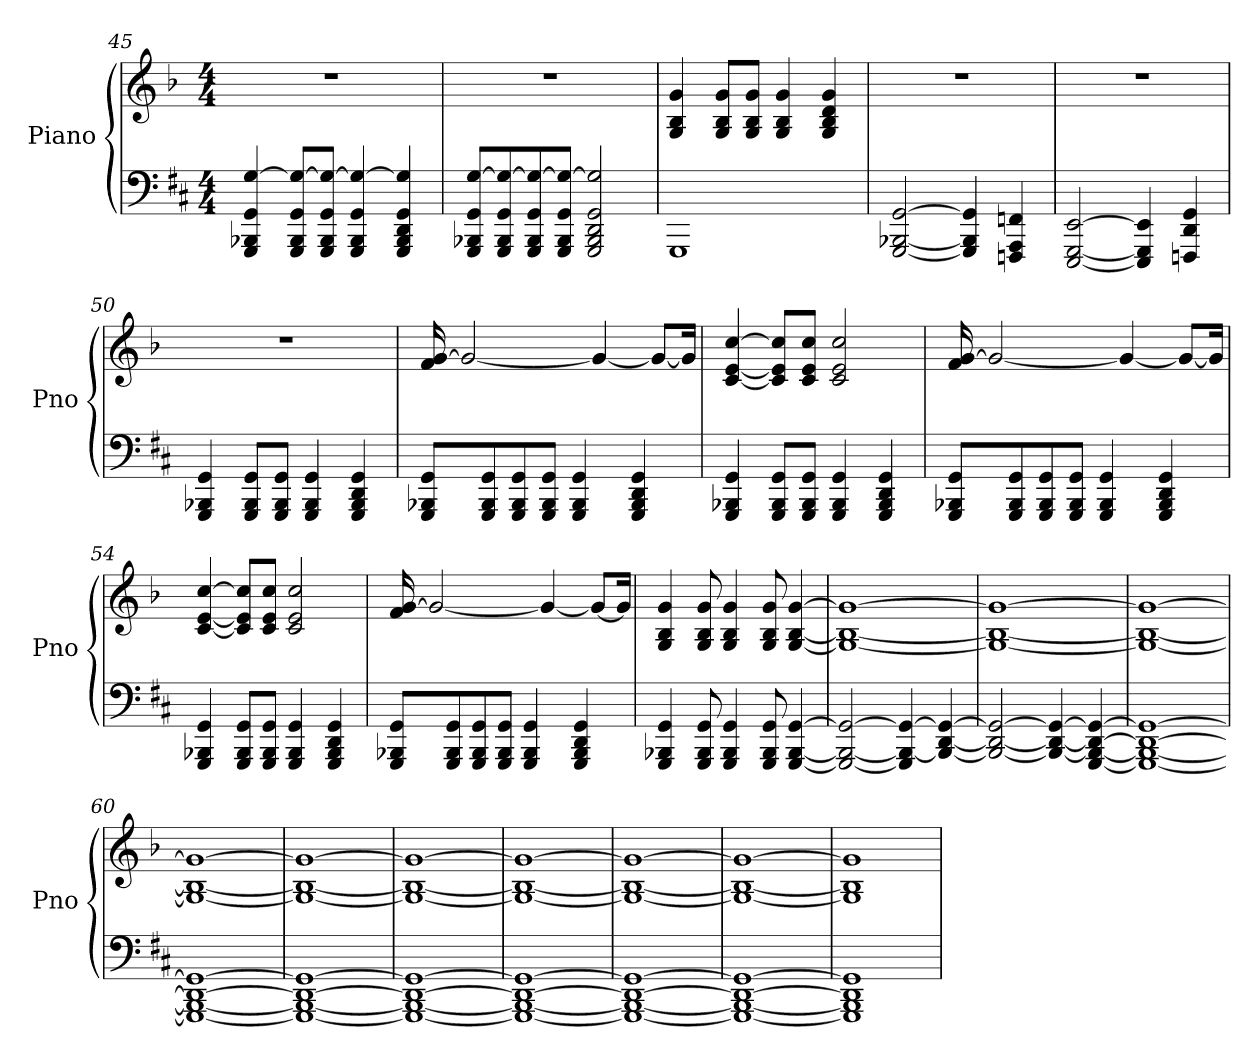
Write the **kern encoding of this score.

**kern	**kern
*part2	*part1
*staff2	*staff1
*I"Piano	*I"Piano
*I'Pno	*I'Pno
*clefF4	*clefG2
*k[f#c#]	*k[b-]
*D:	*F:
*M4/4	*M4/4
=45	=45
4GGG/ 4BBB-X/ 4GG/ [4G/	1r
8GGG/ 8BBB-/ 8GG/ 8G/_L	.
8GGG/ 8BBB-/ 8GG/ 8G/_J	.
4GGG/ 4BBB-/ 4GG/ 4G/_	.
4GGG/ 4BBB-/ 4DD/ 4GG/ 4G/]	.
=46	=46
8GGG/ 8BBB-X/ 8GG/ [8G/L	1r
8GGG/ 8BBB-/ 8GG/ 8G/_	.
8GGG/ 8BBB-/ 8GG/ 8G/_	.
8GGG/ 8BBB-/ 8GG/ 8G/_J	.
2GGG/ 2BBB-/ 2DD/ 2GG/ 2G/]	.
=47	=47
1GGG	4G/ 4B-/ 4g/
.	8G/ 8B-/ 8g/L
.	8G/ 8B-/ 8g/J
.	4G/ 4B-/ 4g/
.	4G/ 4B-/ 4d/ 4g/
=48	=48
[2GGG/ [2BBB-X/ [2GG/	1r
4GGG/] 4BBB-/] 4GG/]	.
4FFFn/ 4AAA/ 4FFn/	.
=49	=49
[2EEE/ [2GGG/ [2EE/	1r
4EEE/] 4GGG/] 4EE/]	.
4FFFn/ 4DD/ 4GG/	.
=50	=50
4GGG/ 4BBB-X/ 4GG/	1r
8GGG/ 8BBB-/ 8GG/L	.
8GGG/ 8BBB-/ 8GG/J	.
4GGG/ 4BBB-/ 4GG/	.
4GGG/ 4BBB-/ 4DD/ 4GG/	.
!!LO:LB:g=z
=51	=51
8GGG/ 8BBB-X/ 8GG/L	16f/ [16g/
.	2g/_
8GGG/ 8BBB-/ 8GG/	.
8GGG/ 8BBB-/ 8GG/	.
8GGG/ 8BBB-/ 8GG/J	.
4GGG/ 4BBB-/ 4GG/	.
.	4g/_
4GGG/ 4BBB-/ 4DD/ 4GG/	.
.	8g/L_
.	16g/Jk]
=52	=52
4GGG/ 4BBB-X/ 4GG/	[4c/ [4e/ [4cc/
8GGG/ 8BBB-/ 8GG/L	8c/] 8e/] 8cc/]L
8GGG/ 8BBB-/ 8GG/J	8c/ 8e/ 8cc/J
4GGG/ 4BBB-/ 4GG/	2c/ 2e/ 2cc/
4GGG/ 4BBB-/ 4DD/ 4GG/	.
=53	=53
8GGG/ 8BBB-X/ 8GG/L	16f/ [16g/
.	2g/_
8GGG/ 8BBB-/ 8GG/	.
8GGG/ 8BBB-/ 8GG/	.
8GGG/ 8BBB-/ 8GG/J	.
4GGG/ 4BBB-/ 4GG/	.
.	4g/_
4GGG/ 4BBB-/ 4DD/ 4GG/	.
.	8g/L_
.	16g/Jk]
=54	=54
4GGG/ 4BBB-X/ 4GG/	[4c/ [4e/ [4cc/
8GGG/ 8BBB-/ 8GG/L	8c/] 8e/] 8cc/]L
8GGG/ 8BBB-/ 8GG/J	8c/ 8e/ 8cc/J
4GGG/ 4BBB-/ 4GG/	2c/ 2e/ 2cc/
4GGG/ 4BBB-/ 4DD/ 4GG/	.
=55	=55
8GGG/ 8BBB-X/ 8GG/L	16f/ [16g/
.	2g/_
8GGG/ 8BBB-/ 8GG/	.
8GGG/ 8BBB-/ 8GG/	.
8GGG/ 8BBB-/ 8GG/J	.
4GGG/ 4BBB-/ 4GG/	.
.	4g/_
4GGG/ 4BBB-/ 4DD/ 4GG/	.
.	8g/L_
.	16g/Jk]
!!LO:LB:g=z
=56	=56
4GGG/ 4BBB-X/ 4GG/	4G/ 4B-/ 4g/
8GGG/ 8BBB-/ 8GG/	8G/ 8B-/ 8g/
4GGG/ 4BBB-/ 4GG/	4G/ 4B-/ 4g/
8GGG/ 8BBB-/ 8GG/	8G/ 8B-/ 8g/
[4GGG/ [4BBB-/ [4GG/	[4G/ [4B-/ [4g/
=57	=57
2GGG/_ 2BBB-/_ 2GG/_	1G_ 1B-_ 1g_
4GGG/] 4BBB-/_ 4GG/_	.
4BBB-/_ [4DD/ 4GG/_	.
=58	=58
2BBB-/_ 2DD/_ 2GG/_	1G_ 1B-_ 1g_
4BBB-/_ 4DD/_ 4GG/_	.
[4GGG/ 4BBB-/_ 4DD/_ 4GG/_	.
=59	=59
1GGG_ 1BBB-_ 1DD_ 1GG_	1G_ 1B-_ 1g_
=60	=60
1GGG_ 1BBB-_ 1DD_ 1GG_	1G_ 1B-_ 1g_
=61	=61
1GGG_ 1BBB-_ 1DD_ 1GG_	1G_ 1B-_ 1g_
=62	=62
1GGG_ 1BBB-_ 1DD_ 1GG_	1G_ 1B-_ 1g_
=63	=63
1GGG_ 1BBB-_ 1DD_ 1GG_	1G_ 1B-_ 1g_
=64	=64
1GGG_ 1BBB-_ 1DD_ 1GG_	1G_ 1B-_ 1g_
=65	=65
1GGG_ 1BBB-_ 1DD_ 1GG_	1G_ 1B-_ 1g_
=66	=66
1GGG] 1BBB-] 1DD] 1GG]	1G] 1B-] 1g]
=	=
*-	*-
